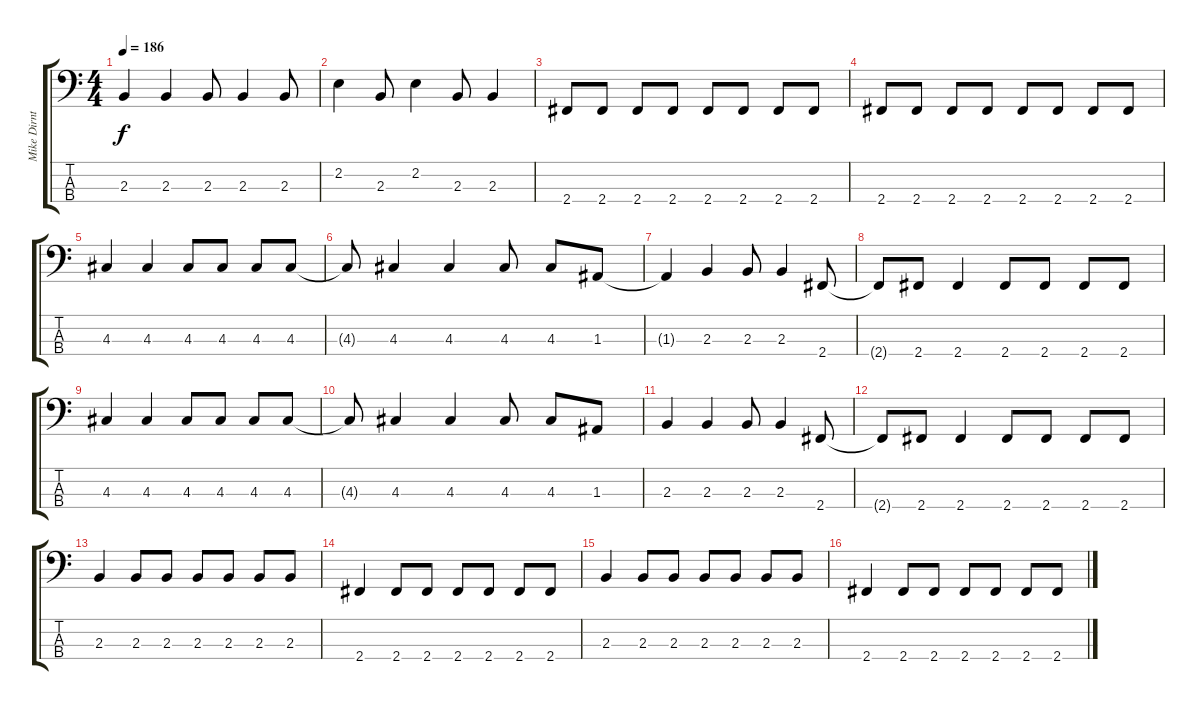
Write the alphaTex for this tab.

\track ("Mike Dirnt (Bass)" "Mike Dirnt") {instrument electricbassfinger}
\staff {score tabs}
\tuning (G2 D2 A1 E1) {hide}
\ts (4 4)
\tempo 186
\clef f4
\ks c
2.3.4{dy f} 2.3.4 2.3.8 2.3.4 2.3.8 |
2.2.4 2.3.8 2.2.4 2.3.8 2.3.4 |
2.4.8 2.4.8 2.4.8 2.4.8 2.4.8 2.4.8 2.4.8 2.4.8 |
2.4.8 2.4.8 2.4.8 2.4.8 2.4.8 2.4.8 2.4.8 2.4.8 |
4.3.4 4.3.4 4.3.8 4.3.8 4.3.8 4.3.8 |
4.3{t}.8 4.3.4 4.3.4 4.3.8 4.3.8 1.3.8 |
1.3{t}.4 2.3.4 2.3.8 2.3.4 2.4.8 |
2.4{t}.8 2.4.8 2.4.4 2.4.8 2.4.8 2.4.8 2.4.8 |
4.3.4 4.3.4 4.3.8 4.3.8 4.3.8 4.3.8 |
4.3{t}.8 4.3.4 4.3.4 4.3.8 4.3.8 1.3.8 |
2.3.4 2.3.4 2.3.8 2.3.4 2.4.8 |
2.4{t}.8 2.4.8 2.4.4 2.4.8 2.4.8 2.4.8 2.4.8 |
2.3.4 2.3.8 2.3.8 2.3.8 2.3.8 2.3.8 2.3.8 |
2.4.4 2.4.8 2.4.8 2.4.8 2.4.8 2.4.8 2.4.8 |
2.3.4 2.3.8 2.3.8 2.3.8 2.3.8 2.3.8 2.3.8 |
2.4.4 2.4.8 2.4.8 2.4.8 2.4.8 2.4.8 2.4.8
